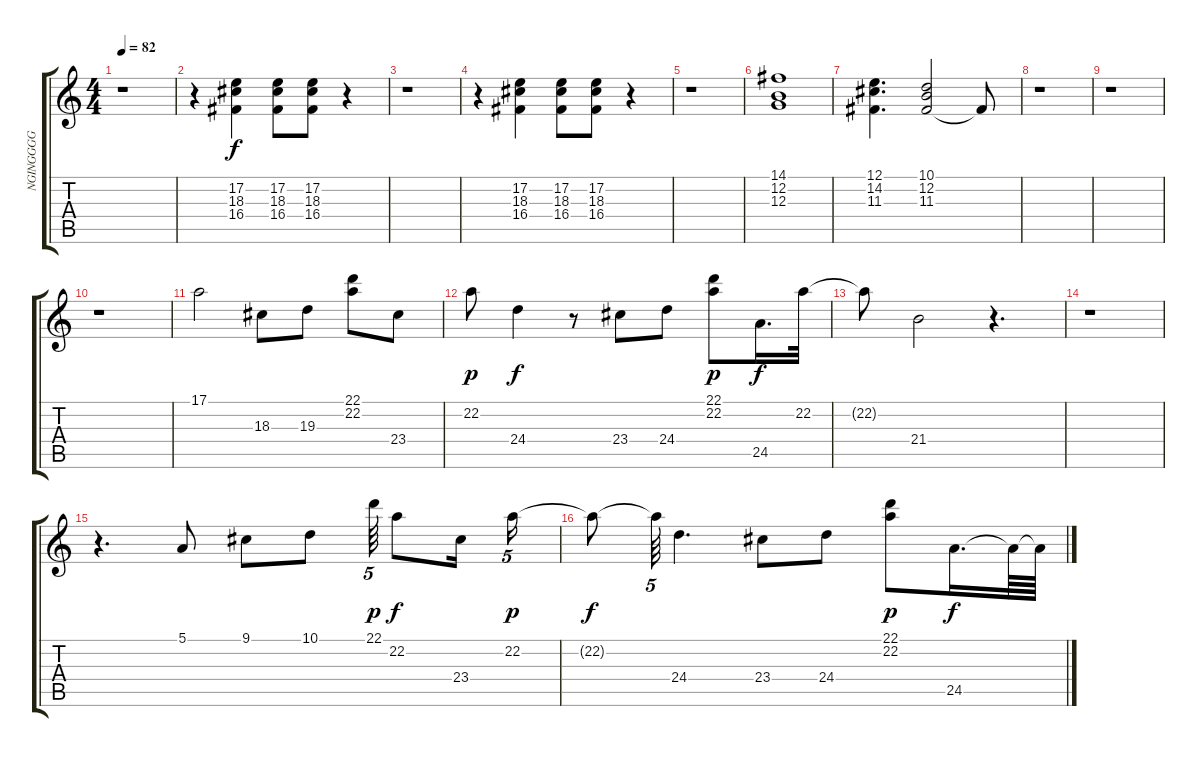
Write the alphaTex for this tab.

\track ("NGINGGGG" "NGINGGGG") {instrument synthstrings1}
\staff {score tabs}
\tuning (E4 B3 G3 D3 A2 E2) {hide}
\ts (4 4)
\tempo 82
\clef g2
\ks c
r.1{dy f} |
r.4 (17.2 18.3 16.4).4 (17.2 18.3 16.4).8 (17.2 18.3 16.4).8 r.4 |
r.1 |
r.4 (17.2 18.3 16.4).4 (17.2 18.3 16.4).8 (17.2 18.3 16.4).8 r.4 |
r.1 |
(14.1 12.2 12.3).1 |
(12.1 14.2 11.3).4{d} (10.1 12.2 11.3).2 11.3{t}.8 |
r.1 |
r.1 |
r.1 |
17.1.2 18.3.8 19.3.8 (22.1 22.2).8 23.4.8 |
22.2.8{dy p} 24.4.4{dy f} r.8 23.4.8 24.4.8 (22.1 22.2).8{dy p} 24.5.16{d dy f} 22.2.32 |
22.2{t}.8 21.4.2 r.4{d} |
r.1 |
r.4{d} 5.1.8 9.1.8 10.1.8 22.1.64{tu (5 4) dy p} 22.2.8{dy f} 23.4.16 22.2.16{tu (5 4) dy p} |
22.2{t}.8{dy f} 22.2{t}.64{tu (5 4)} 24.4.4{d} 23.4.8 24.4.8 (22.1 22.2).8{dy p} 24.5.16{d dy f} 24.5{t}.64 24.5{t}.64
